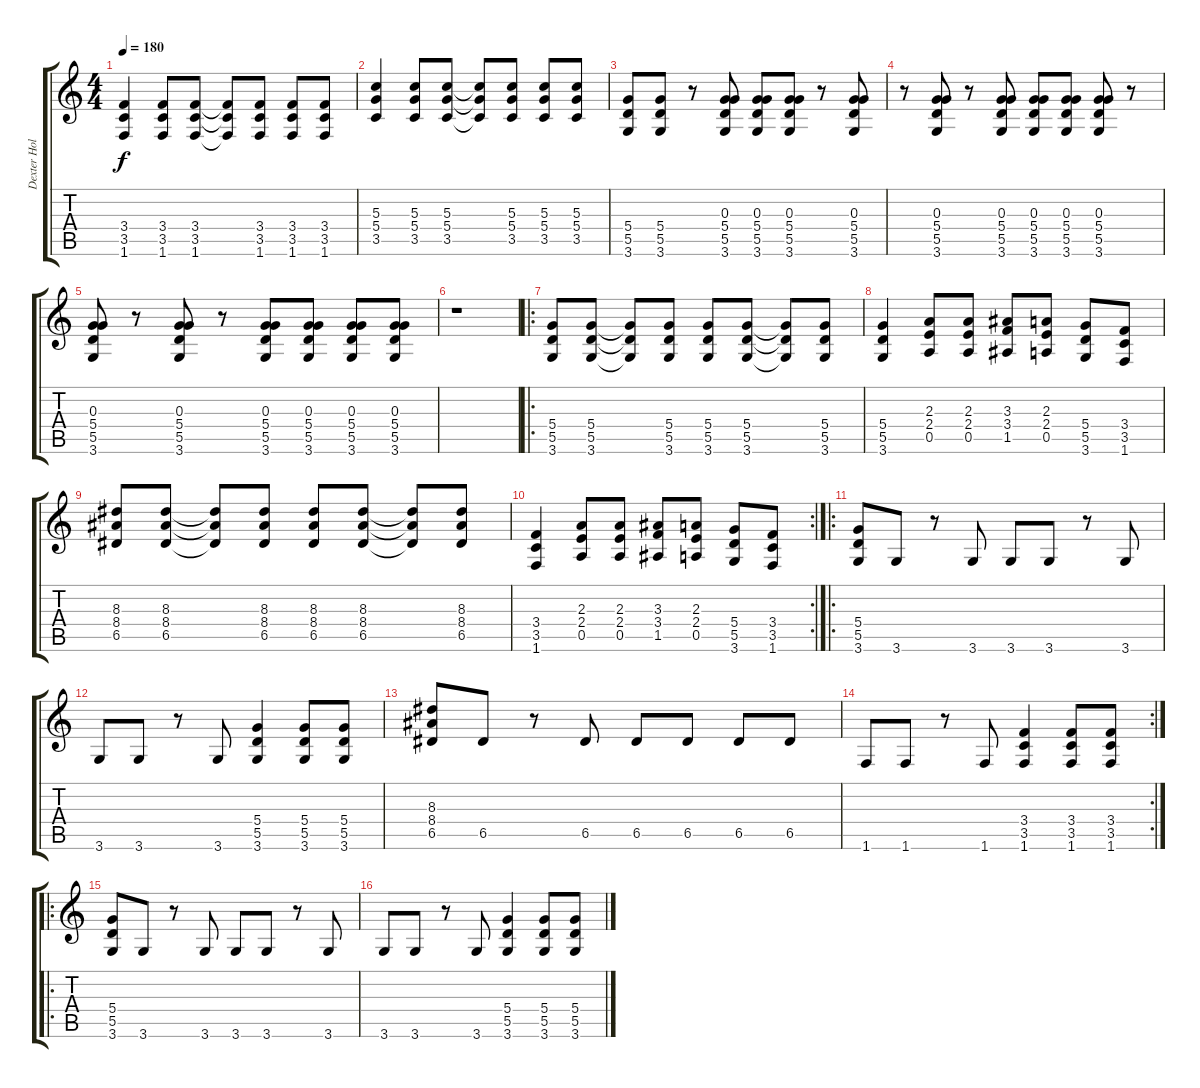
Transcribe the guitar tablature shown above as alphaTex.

\track ("Dexter Holland (Guitar)" "Dexter Hol") {instrument distortionguitar}
\staff {score tabs}
\tuning (E4 B3 G3 D3 A2 E2) {hide}
\ts (4 4)
\tempo 180
\clef g2
\ks c
(3.4 3.5 1.6).4{dy f} (3.4 3.5 1.6).8 (3.4 3.5 1.6).8 (3.4{t} 3.5{t} 1.6{t}).8 (3.4 3.5 1.6).8 (3.4 3.5 1.6).8 (3.4 3.5 1.6).8 |
(5.3 5.4 3.5).4 (5.3 5.4 3.5).8 (5.3 5.4 3.5).8 (5.3{t} 5.4{t} 3.5{t}).8 (5.3 5.4 3.5).8 (5.3 5.4 3.5).8 (5.3 5.4 3.5).8 |
(5.4 5.5 3.6).8 (5.4 5.5 3.6).8 r.8 (0.3 5.4 5.5 3.6).8 (0.3 5.4 5.5 3.6).8 (0.3 5.4 5.5 3.6).8 r.8 (0.3 5.4 5.5 3.6).8 |
r.8 (0.3 5.4 5.5 3.6).8 r.8 (0.3 5.4 5.5 3.6).8 (0.3 5.4 5.5 3.6).8 (0.3 5.4 5.5 3.6).8 (0.3 5.4 5.5 3.6).8 r.8 |
(0.3 5.4 5.5 3.6).8 r.8 (0.3 5.4 5.5 3.6).8 r.8 (0.3 5.4 5.5 3.6).8 (0.3 5.4 5.5 3.6).8 (0.3 5.4 5.5 3.6).8 (0.3 5.4 5.5 3.6).8 |
r.1 |
\ro
(5.4 5.5 3.6).8 (5.4 5.5 3.6).8 (5.4{t} 5.5{t} 3.6{t}).8 (5.4 5.5 3.6).8 (5.4 5.5 3.6).8 (5.4 5.5 3.6).8 (5.4{t} 5.5{t} 3.6{t}).8 (5.4 5.5 3.6).8 |
(5.4 5.5 3.6).4 (2.3 2.4 0.5).8 (2.3 2.4 0.5).8 (3.3 3.4 1.5).8 (2.3 2.4 0.5).8 (5.4 5.5 3.6).8 (3.4 3.5 1.6).8 |
(8.3 8.4 6.5).8 (8.3 8.4 6.5).8 (8.3{t} 8.4{t} 6.5{t}).8 (8.3 8.4 6.5).8 (8.3 8.4 6.5).8 (8.3 8.4 6.5).8 (8.3{t} 8.4{t} 6.5{t}).8 (8.3 8.4 6.5).8 |
\rc 2
(3.4 3.5 1.6).4 (2.3 2.4 0.5).8 (2.3 2.4 0.5).8 (3.3 3.4 1.5).8 (2.3 2.4 0.5).8 (5.4 5.5 3.6).8 (3.4 3.5 1.6).8 |
\ro
(5.4 5.5 3.6).8 3.6.8 r.8 3.6.8 3.6.8 3.6.8 r.8 3.6.8 |
3.6.8 3.6.8 r.8 3.6.8 (5.4 5.5 3.6).4 (5.4 5.5 3.6).8 (5.4 5.5 3.6).8 |
(8.3 8.4 6.5).8 6.5.8 r.8 6.5.8 6.5.8 6.5.8 6.5.8 6.5.8 |
\rc 2
1.6.8 1.6.8 r.8 1.6.8 (3.4 3.5 1.6).4 (3.4 3.5 1.6).8 (3.4 3.5 1.6).8 |
\ro
(5.4 5.5 3.6).8 3.6.8 r.8 3.6.8 3.6.8 3.6.8 r.8 3.6.8 |
3.6.8 3.6.8 r.8 3.6.8 (5.4 5.5 3.6).4 (5.4 5.5 3.6).8 (5.4 5.5 3.6).8
